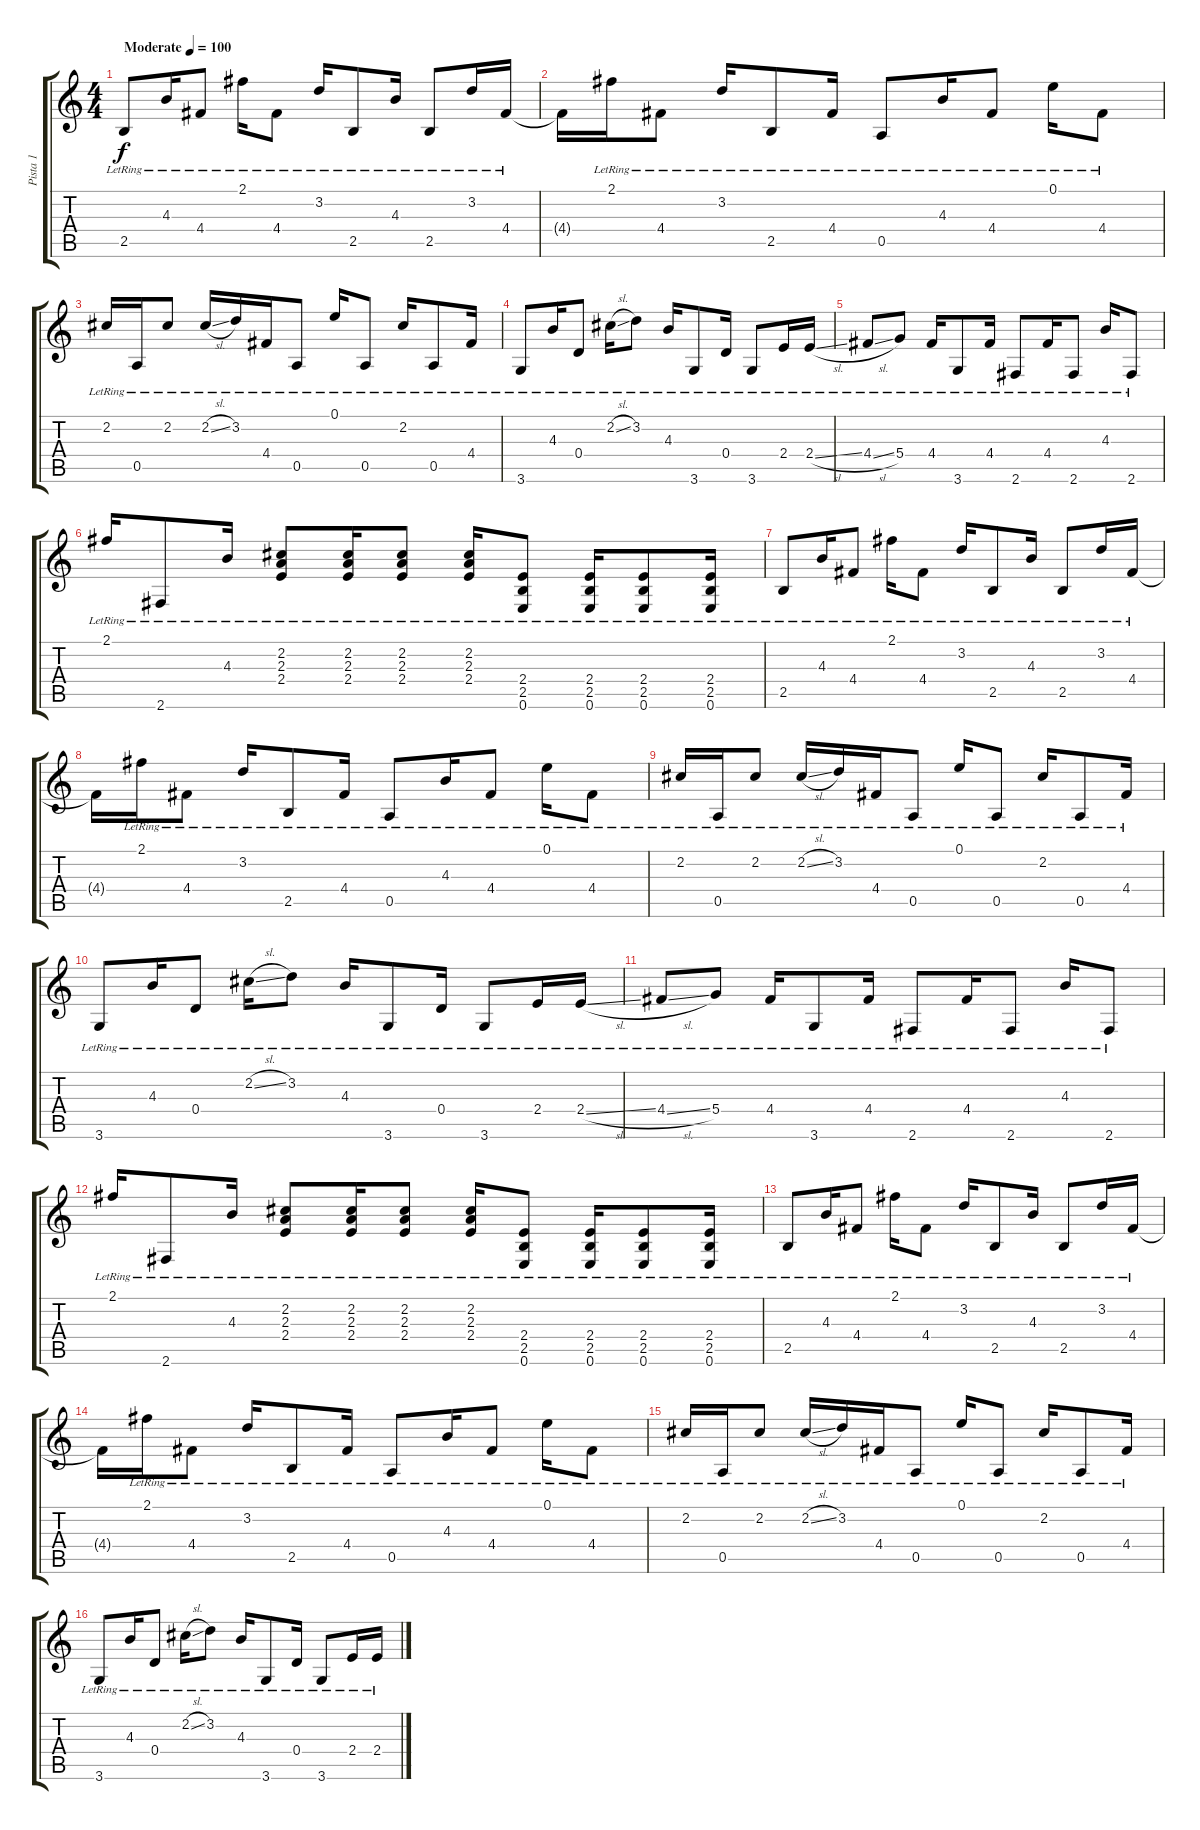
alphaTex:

\track ("Pista 1" "Pista 1") {instrument acousticguitarsteel}
\staff {score tabs}
\tuning (E4 B3 G3 D3 A2 E2) {hide}
\ts (4 4)
\tempo (100 "Moderate")
\clef g2
\ks c
2.5{lr}.8{dy f instrument acousticguitarsteel} 4.3{lr}.16 4.4{lr}.8 2.1{lr}.16 4.4{lr}.8 3.2{lr}.16 2.5{lr}.8 4.3{lr}.16 2.5{lr}.8 3.2{lr}.16 4.4{lr}.16 |
4.4{t}.16 2.1{lr}.16 4.4{lr}.8 3.2{lr}.16 2.5{lr}.8 4.4{lr}.16 0.5{lr}.8 4.3{lr}.16 4.4{lr}.8 0.1{lr}.16 4.4{lr}.8 |
2.2{lr}.16 0.5{lr}.16 2.2{lr}.8 2.2{sl lr}.16 3.2{lr}.16 4.4{lr}.16 0.5{lr}.8 0.1{lr}.16 0.5{lr}.8 2.2{lr}.16 0.5{lr}.8 4.4{lr}.16 |
3.6{lr}.8 4.3{lr}.16 0.4{lr}.8 2.2{sl lr}.16 3.2{lr}.8 4.3{lr}.16 3.6{lr}.8 0.4{lr}.16 3.6{lr}.8 2.4{lr}.16 2.4{sl lr}.16 |
4.4{sl lr}.8 5.4{lr}.8 4.4{lr}.16 3.6{lr}.8 4.4{lr}.16 2.6{lr}.8 4.4{lr}.16 2.6{lr}.8 4.3{lr}.16 2.6{lr}.8 |
2.1{lr}.16 2.6{lr}.8 4.3{lr}.16 (2.2{lr} 2.3{lr} 2.4{lr}).8 (2.2{lr} 2.3{lr} 2.4{lr}).16 (2.2{lr} 2.3{lr} 2.4{lr}).8 (2.2{lr} 2.3{lr} 2.4{lr}).16 (2.4{lr} 2.5{lr} 0.6{lr}).8 (2.4{lr} 2.5{lr} 0.6{lr}).16 (2.4{lr} 2.5{lr} 0.6{lr}).8 (2.4{lr} 2.5{lr} 0.6{lr}).16 |
2.5{lr}.8 4.3{lr}.16 4.4{lr}.8 2.1{lr}.16 4.4{lr}.8 3.2{lr}.16 2.5{lr}.8 4.3{lr}.16 2.5{lr}.8 3.2{lr}.16 4.4{lr}.16 |
4.4{t}.16 2.1{lr}.16 4.4{lr}.8 3.2{lr}.16 2.5{lr}.8 4.4{lr}.16 0.5{lr}.8 4.3{lr}.16 4.4{lr}.8 0.1{lr}.16 4.4{lr}.8 |
2.2{lr}.16 0.5{lr}.16 2.2{lr}.8 2.2{sl lr}.16 3.2{lr}.16 4.4{lr}.16 0.5{lr}.8 0.1{lr}.16 0.5{lr}.8 2.2{lr}.16 0.5{lr}.8 4.4{lr}.16 |
3.6{lr}.8 4.3{lr}.16 0.4{lr}.8 2.2{sl lr}.16 3.2{lr}.8 4.3{lr}.16 3.6{lr}.8 0.4{lr}.16 3.6{lr}.8 2.4{lr}.16 2.4{sl lr}.16 |
4.4{sl lr}.8 5.4{lr}.8 4.4{lr}.16 3.6{lr}.8 4.4{lr}.16 2.6{lr}.8 4.4{lr}.16 2.6{lr}.8 4.3{lr}.16 2.6{lr}.8 |
2.1{lr}.16 2.6{lr}.8 4.3{lr}.16 (2.2{lr} 2.3{lr} 2.4{lr}).8 (2.2{lr} 2.3{lr} 2.4{lr}).16 (2.2{lr} 2.3{lr} 2.4{lr}).8 (2.2{lr} 2.3{lr} 2.4{lr}).16 (2.4{lr} 2.5{lr} 0.6{lr}).8 (2.4{lr} 2.5{lr} 0.6{lr}).16 (2.4{lr} 2.5{lr} 0.6{lr}).8 (2.4{lr} 2.5{lr} 0.6{lr}).16 |
2.5{lr}.8 4.3{lr}.16 4.4{lr}.8 2.1{lr}.16 4.4{lr}.8 3.2{lr}.16 2.5{lr}.8 4.3{lr}.16 2.5{lr}.8 3.2{lr}.16 4.4{lr}.16 |
4.4{t}.16 2.1{lr}.16 4.4{lr}.8 3.2{lr}.16 2.5{lr}.8 4.4{lr}.16 0.5{lr}.8 4.3{lr}.16 4.4{lr}.8 0.1{lr}.16 4.4{lr}.8 |
2.2{lr}.16 0.5{lr}.16 2.2{lr}.8 2.2{sl lr}.16 3.2{lr}.16 4.4{lr}.16 0.5{lr}.8 0.1{lr}.16 0.5{lr}.8 2.2{lr}.16 0.5{lr}.8 4.4{lr}.16 |
3.6{lr}.8 4.3{lr}.16 0.4{lr}.8 2.2{sl lr}.16 3.2{lr}.8 4.3{lr}.16 3.6{lr}.8 0.4{lr}.16 3.6{lr}.8 2.4{lr}.16 2.4{sl lr}.16
